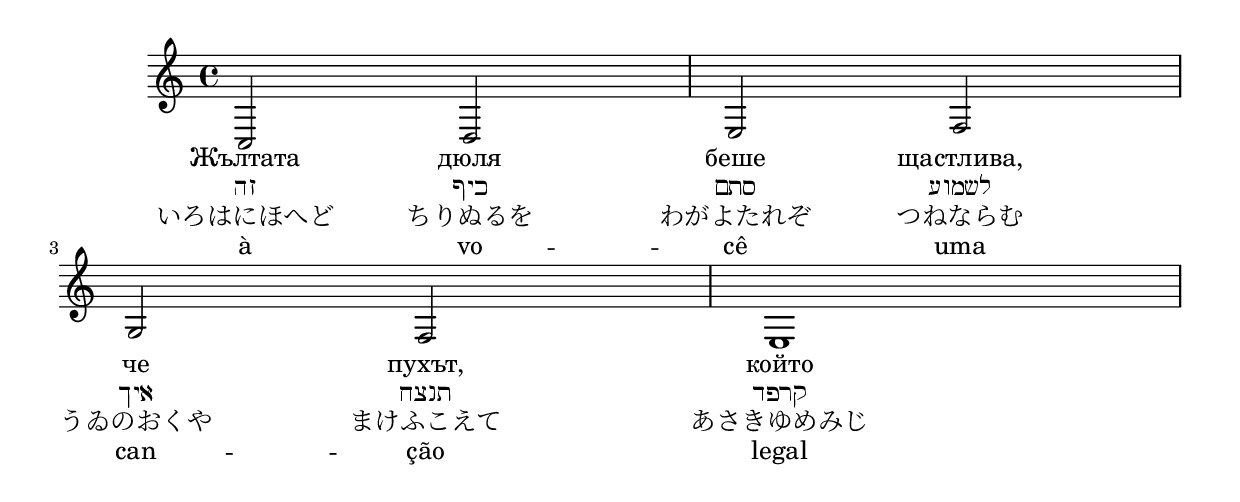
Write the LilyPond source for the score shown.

%% Do not edit this file; it is auto-generated from input/new
%% This file is in the public domain.
\version "2.11.51"

%% Edit this file using a Unicode aware editor, such as GVIM, GEDIT, Emacs

%{

You may have to install additional fonts.

Red Hat Fedora

    taipeifonts fonts-xorg-truetype ttfonts-ja fonts-arabic \
   ttfonts-zh_CN fonts-ja fonts-hebrew 

Debian GNU/Linux

   apt-get install emacs-intl-fonts xfonts-intl-.* \
  ttf-kochi-gothic ttf-kochi-mincho \
  xfonts-bolkhov-75dpi xfonts-cronyx-100dpi xfonts-cronyx-75dpi 
%} 

\header {
  lsrtags = "text"
  texidoc = "Various scripts may be used for texts (like titles and
lyrics) by entering them in UTF-8 encoding, and using a Pango based
backend.  Depending on the fonts installed, this fragment will
render Bulgarian (Cyrillic), Hebrew, Japanese and Portuguese.
"
  doctitle = "UTF-8"
} % begin verbatim

% end verbatim - this comment is a hack to prevent texinfo.tex
% from choking on non-European UTF-8 subsets
% Cyrillic font
bulgarian = \lyricmode {
  Жълтата дюля беше щастлива, че пухът, който цъфна, замръзна като гьон.
}

hebrew = \lyricmode {
  זה כיף סתם לשמוע איך תנצח קרפד עץ טוב בגן.
}

japanese = \lyricmode {
  いろはにほへど ちりぬるを
  わがよたれぞ  つねならむ
  うゐのおくや  まけふこえて
  あさきゆめみじ ゑひもせず
}

% "a legal song to you"
portuguese = \lyricmode {
  à vo -- cê uma can -- ção legal
}

\relative  {
  c2 d
  e2 f
  g2 f
  e1
}
\addlyrics { \bulgarian }
\addlyrics { \hebrew }
\addlyrics { \japanese }
\addlyrics { \portuguese }
